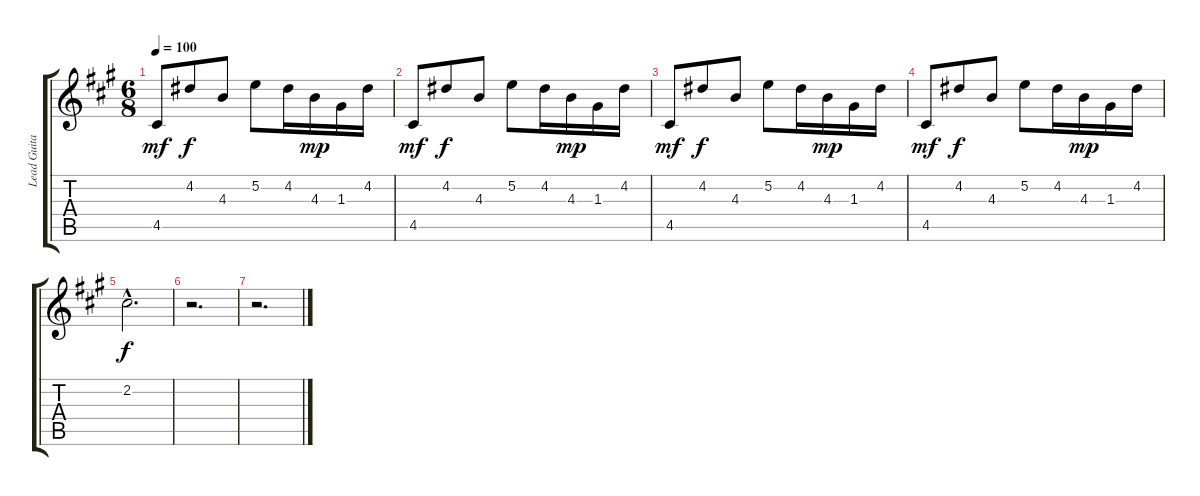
\track ("Lead Guitar" "Lead Guita") {instrument acousticguitarsteel}
\staff {score tabs}
\tuning (E4 B3 G3 D3 A2 E2) {hide}
\ts (6 8)
\tempo 100
\clef g2
\ks a
4.5.8{dy mf} 4.2.8{dy f} 4.3.8 5.2.8 4.2.16 4.3.16{dy mp} 1.3.16 4.2.16 |
4.5.8{dy mf} 4.2.8{dy f} 4.3.8 5.2.8 4.2.16 4.3.16{dy mp} 1.3.16 4.2.16 |
4.5.8{dy mf} 4.2.8{dy f} 4.3.8 5.2.8 4.2.16 4.3.16{dy mp} 1.3.16 4.2.16 |
4.5.8{dy mf} 4.2.8{dy f} 4.3.8 5.2.8 4.2.16 4.3.16{dy mp} 1.3.16 4.2.16 |
2.2{hac}.2{d dy f} |
r.2{d} |
r.2{d}
